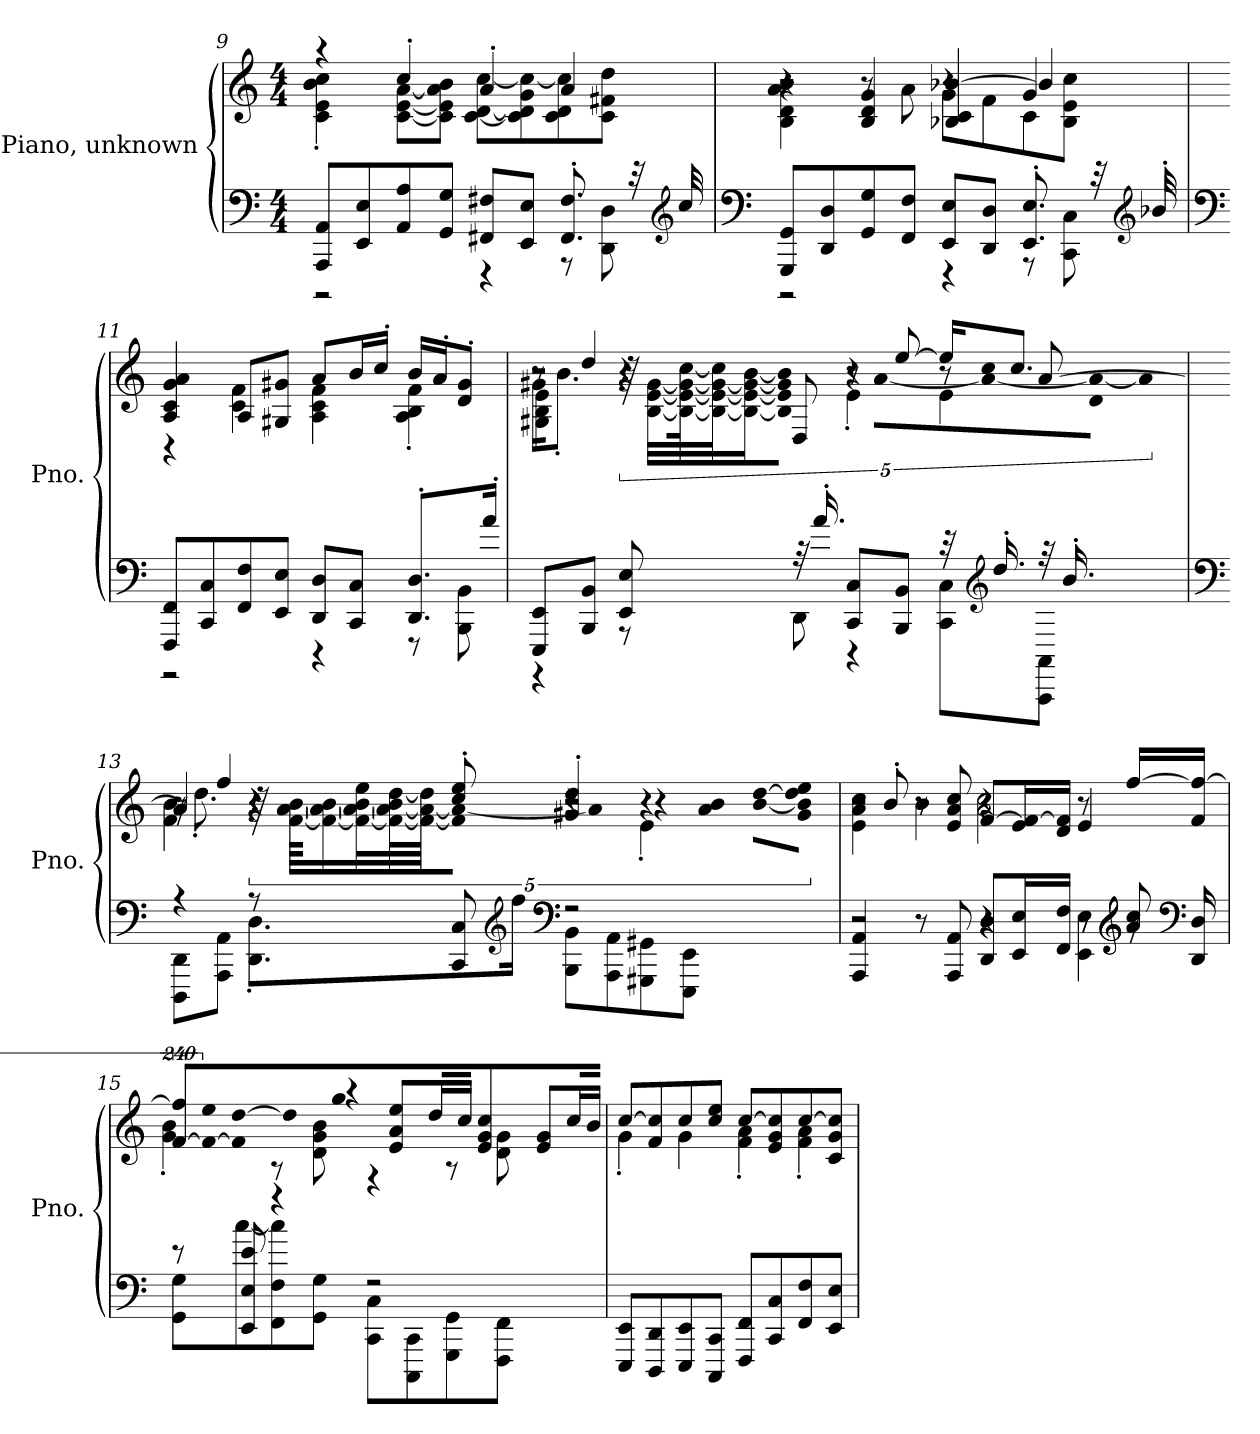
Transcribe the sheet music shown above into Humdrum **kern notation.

**kern	**kern
*part1	*part1
*staff2	*staff1
*I"Piano, unknown	*
*I'Pno.	*
*clefF4	*clefG2
*k[]	*k[]
*M4/4	*M4/4
=9	=9
*^	*^
8AAA/ 8AA/L	2r	4r	4c\' 4e\' 4b\' 4cc\'
8EE/ 8E/	.	.	.
8AA/ 8A/	.	4cc'/	[8c\ [8e\ [8a\L
8GG/ 8G/J	.	.	8c\] 8e\] 8a\] 8b\J
8FF#X/ 8F#X/L	4r	4a'/	[8c\ [8d\ [8cc\L
8EE/ 8E/J	.	.	8c\] 8d\] 8g\ 8cc\_
8.FF#/' 8.F#/'	8r	4a/	8c\ 8d\ 8cc\]
.	8DD\ 8D\	.	8c\ 8f#X\ 8dd\J
32r	.	.	.
*clefG2	*	*	*
32cc/	.	.	.
*	*	*v	*v
!!LO:LB:g=z
=10	=10	=10
*clefF4	*	*
*	*	*^
*	*	*	*^
8GGG/ 8GG/L	2r	2r	4B\ 4d\ 4a\ 4b\	4r
8DD/ 8D/	.	.	.	.
8GG/ 8G/	.	.	8r	4B/ 4d/ 4g/
8FF/ 8F/J	.	.	8a\	.
8EE/ 8E/L	4r	4r	8g\L	4B-X/ 4c/ [4b-X/
8DD/ 8D/J	.	.	8f\	.
8.EE/' 8.E/'	8r	4g/	8c\	4b-/]
.	8CC\ 8C\	.	8B-\ 8e\ 8cc\J	.
32r	.	.	.	.
*clefG2	*	*	*	*
32b-X'/	.	.	.	.
*	*	*v	*v	*v
=11	=11	=11
*clefF4	*	*
*	*	*^
8FFF/ 8FF/L	2r	4A/ 4c/ 4g/ 4a/	4r
8CC/ 8C/	.	.	.
8FF/ 8F/	.	8A/L	4c\ 4f\
8EE/ 8E/J	.	8G#X/ 8g#X/J	.
8DD/ 8D/L	4r	8a/L	4A\ 4c\ 4f\
8CC/ 8C/J	.	16b/L	.
.	.	16cc'/JJ	.
8.DD/' 8.D/'L	8r	16b/LL	4A\' 4B\' 4f\'
.	.	16a'/J	.
.	8BBB\ 8BB\	8d/' 8g#/'J	.
16a'/Jk	.	.	.
!!LO:LB:g=z
=12	=12	=12	=12
*	*	*^	*^
8EEE/ 8EE/L	4r	8r	16g#X\KL	2r	4G#X\ 4B\ 4e\
.	.	.	8.b'\J	.	.
8BBB/ 8BB/J	.	4dd/	.	.	.
8EE/ 8E/	8r	.	80r	.	4r
.	.	.	[40B\ [40e\ [40g#\LLL	.	.
.	.	.	80B\_ 80e\_ 80g#\_ [80cc\K	.	.
.	.	.	40B\_ 40e\_ 40g#\_ 40cc\]J	.	.
.	.	.	20B\_ 20e\_ 20g#\_ [20b\J	.	.
32r	8DD\	8D/	8B\] 8e\] 8g#\] 8b\]J	.	.
16.a'/	.	.	.	.	.
8CC/ 8C/L	4r	8r	[16a\LL	4r	4e'\
.	.	.	16a\_ 16cc\J	.	.
8BBB/ 8BB/J	.	[8ee/	8d\ 8a\_J	.	.
32r	8CC\ 8C\L	16ee/KL]	4a\]	8r	4e\
*clefG2	*	*	*	*	*
16.dd'/	.	.	.	.	.
.	.	8.cc/J	.	.	.
32r	8AAA\ 8AA\J	.	.	[8a/	.
16.b'/	.	.	.	.	.
!!LO:PB:g=z	!!	!!	!!
=13	=13	=13	=13	=13	=13
*clefF4	*	*	*	*	*
4r	8DDD\ 8DD\L	8r	16r	4a/]	4f\ 4b\
.	.	.	8.dd'\	.	.
.	8AAA\ 8AA\J	4ff/	.	.	.
8r	8.DD\' 8.D\'L	.	80r	4r	4r
.	.	.	[80f\ [80a\ [80b\KKLL	.	.
.	.	.	20f\_ 20a\_ 20b\_	.	.
.	.	.	40f\_ 40a\_ 40b\_ 40ee\L	.	.
.	.	.	80f\_ 80a\_ 80b\] [80dd\L	.	.
.	.	.	80f\_ 80a\_ 80dd\]JJJ	.	.
8CC/ 8C/	.	8cc/' 8ee/'	8f\] 8a\_J	.	.
*clefG2	*	*	*	*	*
.	16ff\Jk	.	.	.	.
*clefF4	*	*	*	*	*
2r	8BBB\ 8BB\L	4g#X/' 4dd/'	16a\]	2r	4r
.	.	.	16r	.	.
.	8AAA\ 8AA\	.	8a\ 8b\	.	.
.	8GGG#X\ 8GG#X\	4r	[8b\ [8dd\L	.	4e'\
.	8EEE\ 8EE\J	.	8g#\ 8b\] 8dd\] 8ee\J	.	.
*	*	*	*	*v	*v
=14	=14	=14	=14	=14
*	*^	*	*	*
2r	2r	4AAA/ 4AA/	8r	4e\ 4a\ 4cc\	2r
.	.	.	8b'/	.	.
.	.	8r	8r	4b\	.
.	.	8AAA/ 8AA/	8e/ 8a/ 8cc/	.	.
4r	4r	8DD/ 8D/L	[8f/L	2a\ 2cc\	4r
.	.	16EE/ 16E/L	16e/ 16f/_L	.	.
.	.	16FF/ 16F/JJ	16d/ 16f/]JJ	.	.
8r	4EE\ 4E\	8r	8r	.	4e/
*clefG2	*	*	*	*	*
8a/ 8cc/	.	16r	[16ff/LL	.	.
*clefF4	*	*	*	*	*
.	.	16DD/ 16D/	16f/ 16ff/_JJ	.	.
*	*	*	*v	*v	*v
!!LO:LB:g=z
=15	=15	=15	=15
!	!	!	!LO:N:vis=16
*	*v	*v	*^
8r	8GG\ 8G\L	[1920%137f/ 1920%137ff/]LL	4g\' 4b\'
!	!	!LO:N:vis=32	!
.	.	640%23f/_ 640%23ee/L	.
!	!	!LO:N:vis=64	!
.	.	960%17f/] [960%17dd/L	.
!	!	!LO:N:vis=64	!
8EE/ 8E/ 8e/	[8cc\	960%17dd/J]	.
!	!	!LO:N:vis=32	!
.	.	640%23gg/JJJ	.
!	!	!LO:N:vis=16	!
.	.	1920%137r	.
4r	8FF\ 8F\ 8cc\]	8e/ 8a/ 8ee/L	8r
.	8GG\ 8G\J	16dd/L	8d\ 8g\ 8b\
.	.	16cc/JJ	.
2r	8CC\ 8C\L	4e/ 4g/ 4cc/	4r
.	8CCC\ 8CC\	.	.
.	8GGG\ 8GG\	8e/ 8g/L	8r
.	8FFF\ 8FF\J	16cc/L	8d\ 8g\
.	.	16b/JJ	.
*v	*v	*	*
=16	=16	=16
8EEE/ 8EE/L	[8cc/L	4g'\
8DDD/ 8DD/	8f/ 8cc/]	.
8EEE/ 8EE/	8cc/	4g\
8CCC/ 8CC/J	8cc/ 8ee/J	.
8FFF/ 8FF/L	[8cc/L	4f\' 4a\'
8CC/ 8C/	8e/ 8g/ 8cc/]	.
8FF/ 8F/	[8cc/	4f\' 4a\'
8EE/ 8E/J	8c/ 8g/ 8cc/]J	.
*	*v	*v
=	=
*-	*-
